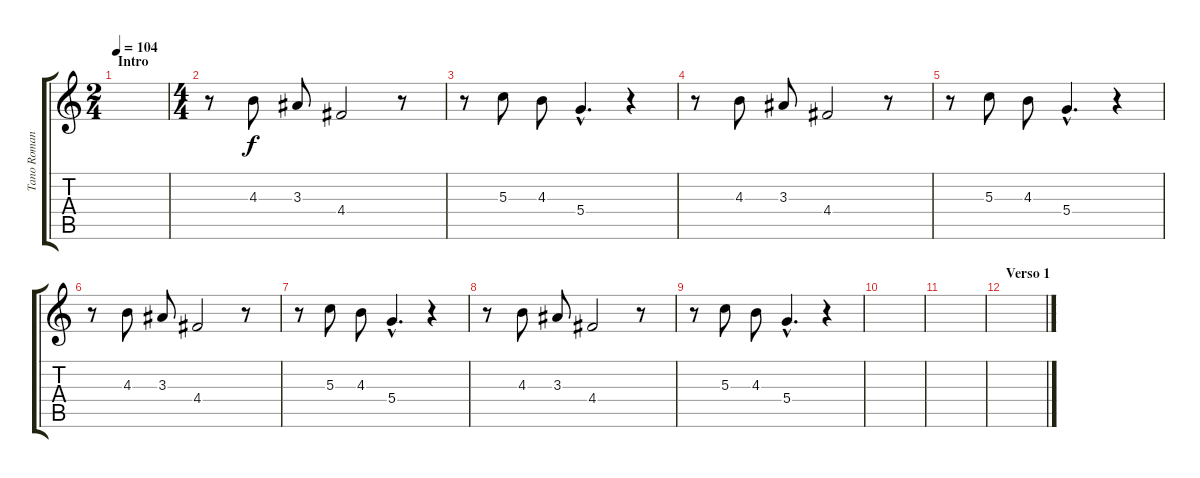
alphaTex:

\track ("Tano Romano (Gtr 1)" "Tano Roman") {instrument distortionguitar}
\staff {score tabs}
\tuning (E4 B3 G3 D3 A2 E2) {hide}
\ts (2 4)
\section ("" "Intro")
\tempo 104
\clef g2
\ks c
|
\ts (4 4)
r.8 4.3.8 3.3.8 4.4.2 r.8 |
r.8 5.3.8 4.3.8 5.4{hac}.4{d} r.4 |
r.8 4.3.8 3.3.8 4.4.2 r.8 |
r.8 5.3.8 4.3.8 5.4{hac}.4{d} r.4 |
r.8 4.3.8 3.3.8 4.4.2 r.8 |
r.8 5.3.8 4.3.8 5.4{hac}.4{d} r.4 |
r.8 4.3.8 3.3.8 4.4.2 r.8 |
r.8 5.3.8 4.3.8 5.4{hac}.4{d} r.4 |
|
|
\section ("" "Verso 1")
